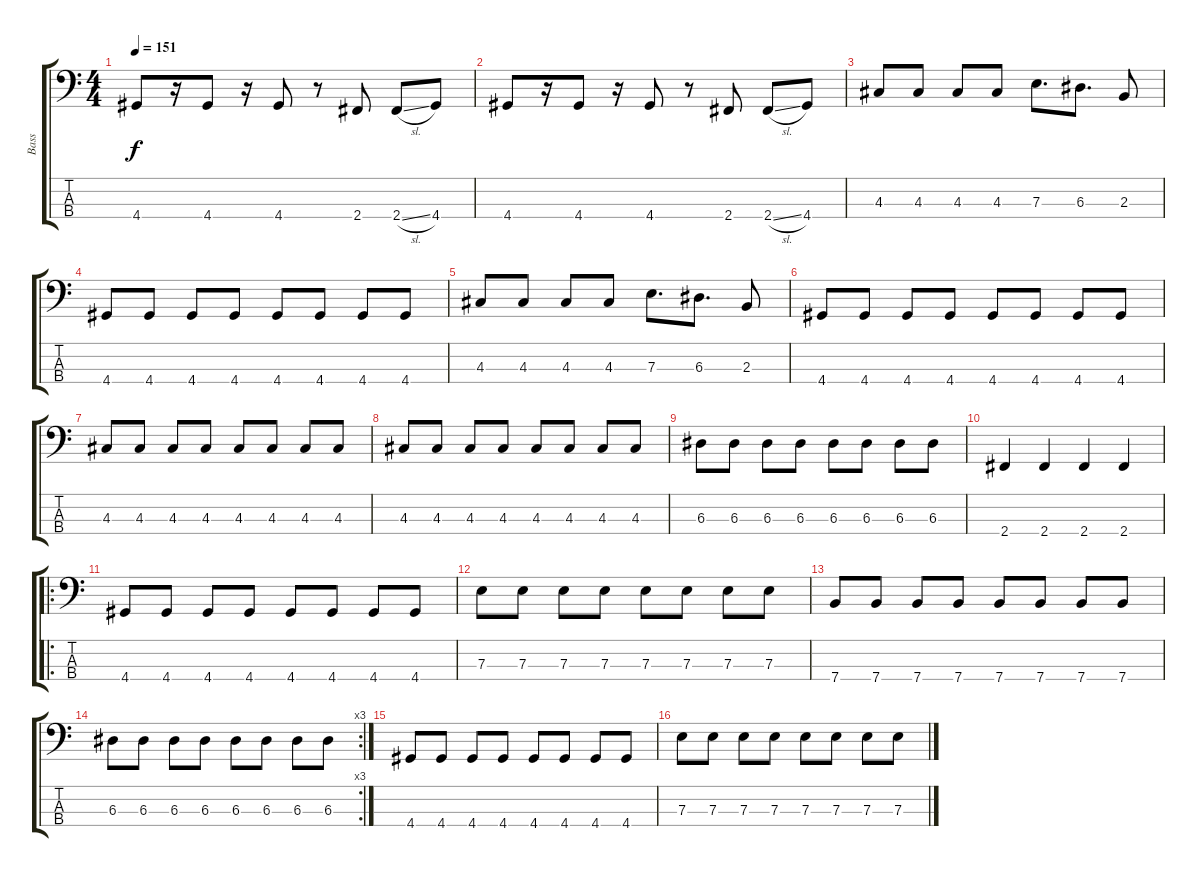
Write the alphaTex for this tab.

\track ("Bass" "Bass") {instrument electricbassfinger}
\staff {score tabs}
\tuning (G2 D2 A1 E1) {hide}
\ts (4 4)
\tempo 151
\clef f4
\ks c
4.4.8{dy f} r.16 4.4.8 r.16 4.4.8 r.8 2.4.8 2.4{sl}.8 4.4.8 |
4.4.8 r.16 4.4.8 r.16 4.4.8 r.8 2.4.8 2.4{sl}.8 4.4.8 |
4.3.8 4.3.8 4.3.8 4.3.8 7.3.8{d} 6.3.8{d} 2.3.8 |
4.4.8 4.4.8 4.4.8 4.4.8 4.4.8 4.4.8 4.4.8 4.4.8 |
4.3.8 4.3.8 4.3.8 4.3.8 7.3.8{d} 6.3.8{d} 2.3.8 |
4.4.8 4.4.8 4.4.8 4.4.8 4.4.8 4.4.8 4.4.8 4.4.8 |
4.3.8 4.3.8 4.3.8 4.3.8 4.3.8 4.3.8 4.3.8 4.3.8 |
4.3.8 4.3.8 4.3.8 4.3.8 4.3.8 4.3.8 4.3.8 4.3.8 |
6.3.8 6.3.8 6.3.8 6.3.8 6.3.8 6.3.8 6.3.8 6.3.8 |
2.4.4 2.4.4 2.4.4 2.4.4 |
\ro
4.4.8 4.4.8 4.4.8 4.4.8 4.4.8 4.4.8 4.4.8 4.4.8 |
7.3.8 7.3.8 7.3.8 7.3.8 7.3.8 7.3.8 7.3.8 7.3.8 |
7.4.8 7.4.8 7.4.8 7.4.8 7.4.8 7.4.8 7.4.8 7.4.8 |
\rc 3
6.3.8 6.3.8 6.3.8 6.3.8 6.3.8 6.3.8 6.3.8 6.3.8 |
4.4.8 4.4.8 4.4.8 4.4.8 4.4.8 4.4.8 4.4.8 4.4.8 |
7.3.8 7.3.8 7.3.8 7.3.8 7.3.8 7.3.8 7.3.8 7.3.8
